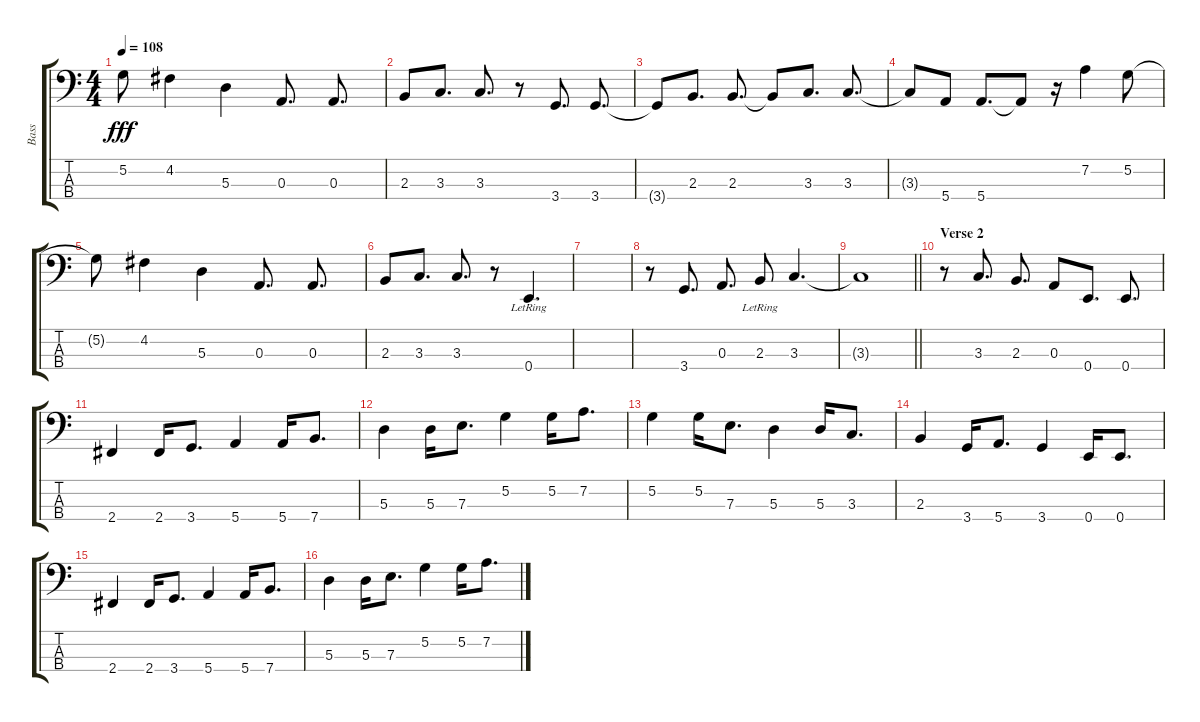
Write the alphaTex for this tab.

\track ("Bass" "Bass") {instrument electricbassfinger}
\staff {score tabs}
\tuning (G2 D2 A1 E1) {hide}
\ts (4 4)
\tempo 108
\clef f4
\ks c
5.2{t}.8{dy fff} 4.2.4 5.3.4 0.3.8{d} 0.3.8{d} |
2.3.8 3.3.8{d} 3.3.8{d} r.8 3.4.8{d} 3.4.8{d} |
3.4{t}.8 2.3.8{d} 2.3.8{d} 2.3{t}.8 3.3.8{d} 3.3.8{d} |
3.3{t}.8 5.4.8 5.4.8{d} 5.4{t}.8 r.16 7.2.4 5.2.8 |
5.2{t}.8 4.2.4 5.3.4 0.3.8{d} 0.3.8{d} |
2.3.8 3.3.8{d} 3.3.8{d} r.8 0.4{lr}.4{d} |
|
r.8 3.4.8{d} 0.3.8{d} 2.3{lr}.8 3.3.4{d} |
\barLineRight lightlight
3.3{t}.1 |
\section ("" "Verse 2")
r.8 3.3.8{d} 2.3.8{d} 0.3.8 0.4.8{d} 0.4.8{d} |
2.4.4 2.4.16 3.4.8{d} 5.4.4 5.4.16 7.4.8{d} |
5.3.4 5.3.16 7.3.8{d} 5.2.4 5.2.16 7.2.8{d} |
5.2.4 5.2.16 7.3.8{d} 5.3.4 5.3.16 3.3.8{d} |
2.3.4 3.4.16 5.4.8{d} 3.4.4 0.4.16 0.4.8{d} |
2.4.4 2.4.16 3.4.8{d} 5.4.4 5.4.16 7.4.8{d} |
5.3.4 5.3.16 7.3.8{d} 5.2.4 5.2.16 7.2.8{d}
